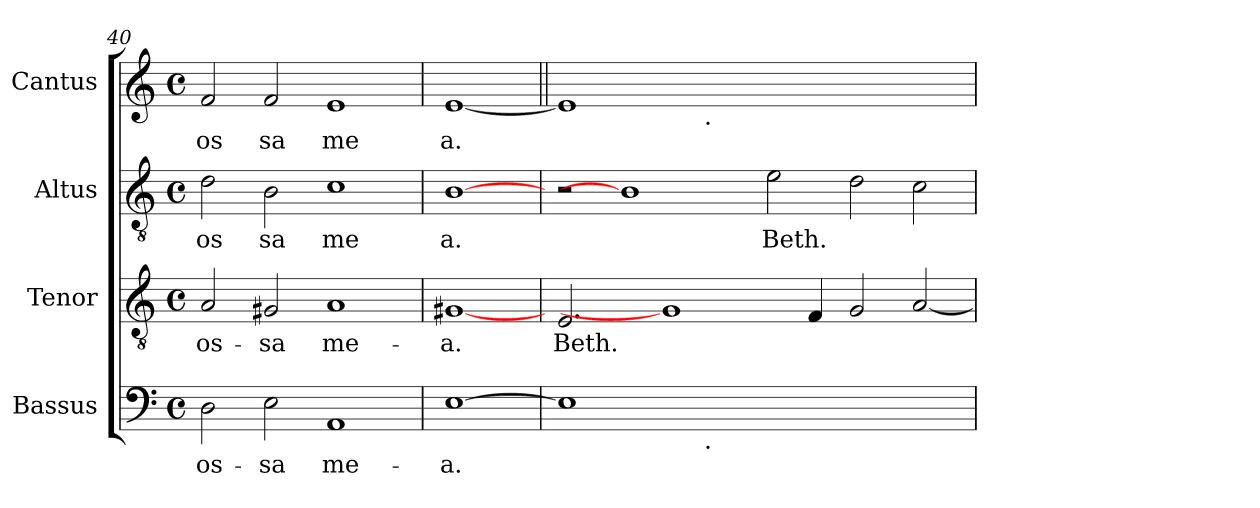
**kern	**text	**kern	**text	**kern	**text	**kern	**text
*part4	*part4	*part3	*part3	*part2	*part2	*part1	*part1
*staff4	*staff4	*staff3	*staff3	*staff2	*staff2	*staff1	*staff1
*I"Bassus	*	*I"Tenor	*	*I"Altus	*	*I"Cantus	*
!!LO:LB:g=z
*clefF4	*	*clefGv2	*	*clefGv2	*	*clefG2	*
*M4/4	*	*M4/4	*	*M4/4	*	*M4/4	*
*met(c)	*	*met(c)	*	*met(c)	*	*met(c)	*
=40	=40	=40	=40	=40	=40	=40	=40
!	!LO:LY:b:cj	!	!LO:LY:b:cj	!	!LO:LY:b:cj	!	!LO:LY:b:cj
2D\	os-	2A/	os-	2d\	os	2f/	os
!	!LO:LY:b:cj	!	!LO:LY:b:cj	!	!LO:LY:b:cj	!	!LO:LY:b:cj
2E\	-sa	2G#X/	-sa	2B\	sa	2f/	sa
!	!LO:LY:b:cj	!	!LO:LY:b:cj	!	!LO:LY:b:cj	!	!LO:LY:b:cj
1AA	me-	1A	me-	1c	me	1e	me
=41	=41	=41	=41	=41	=41	=41	=41
!	!LO:LY:b:cj	!	!LO:LY:b:cj	!	!LO:LY:b:cj	!	!LO:LY:b:cj
[1E	-a.	[1G#X	-a.	[1B	a.	[1e	a.
=42	=42||	=42	=42||	=42	=42||	=42||	=42||
!	!	!	!LO:LY:b	!	!	!	!
1E]	.	2.E/	Beth.	2r	.	1e]	.
.	.	.	.	1B]	.	.	.
.	.	1G#]	.	.	.	.	.
!	!	!	!	!	!	!LO:TX:b:t=.	!
!LO:TX:b:t=.	!	!	!	!	!	!	!
0ryy	.	.	.	.	.	0ryy	.
!	!	!	!	!	!LO:LY:b	!	!
.	.	.	.	2e\	Beth.	.	.
.	.	4F/	.	.	.	.	.
.	.	2G/	.	2d\	.	.	.
.	.	[<2A/	.	2c\	.	.	.
=	=	=	=	=	=	=	=
*-	*-	*-	*-	*-	*-	*-	*-
